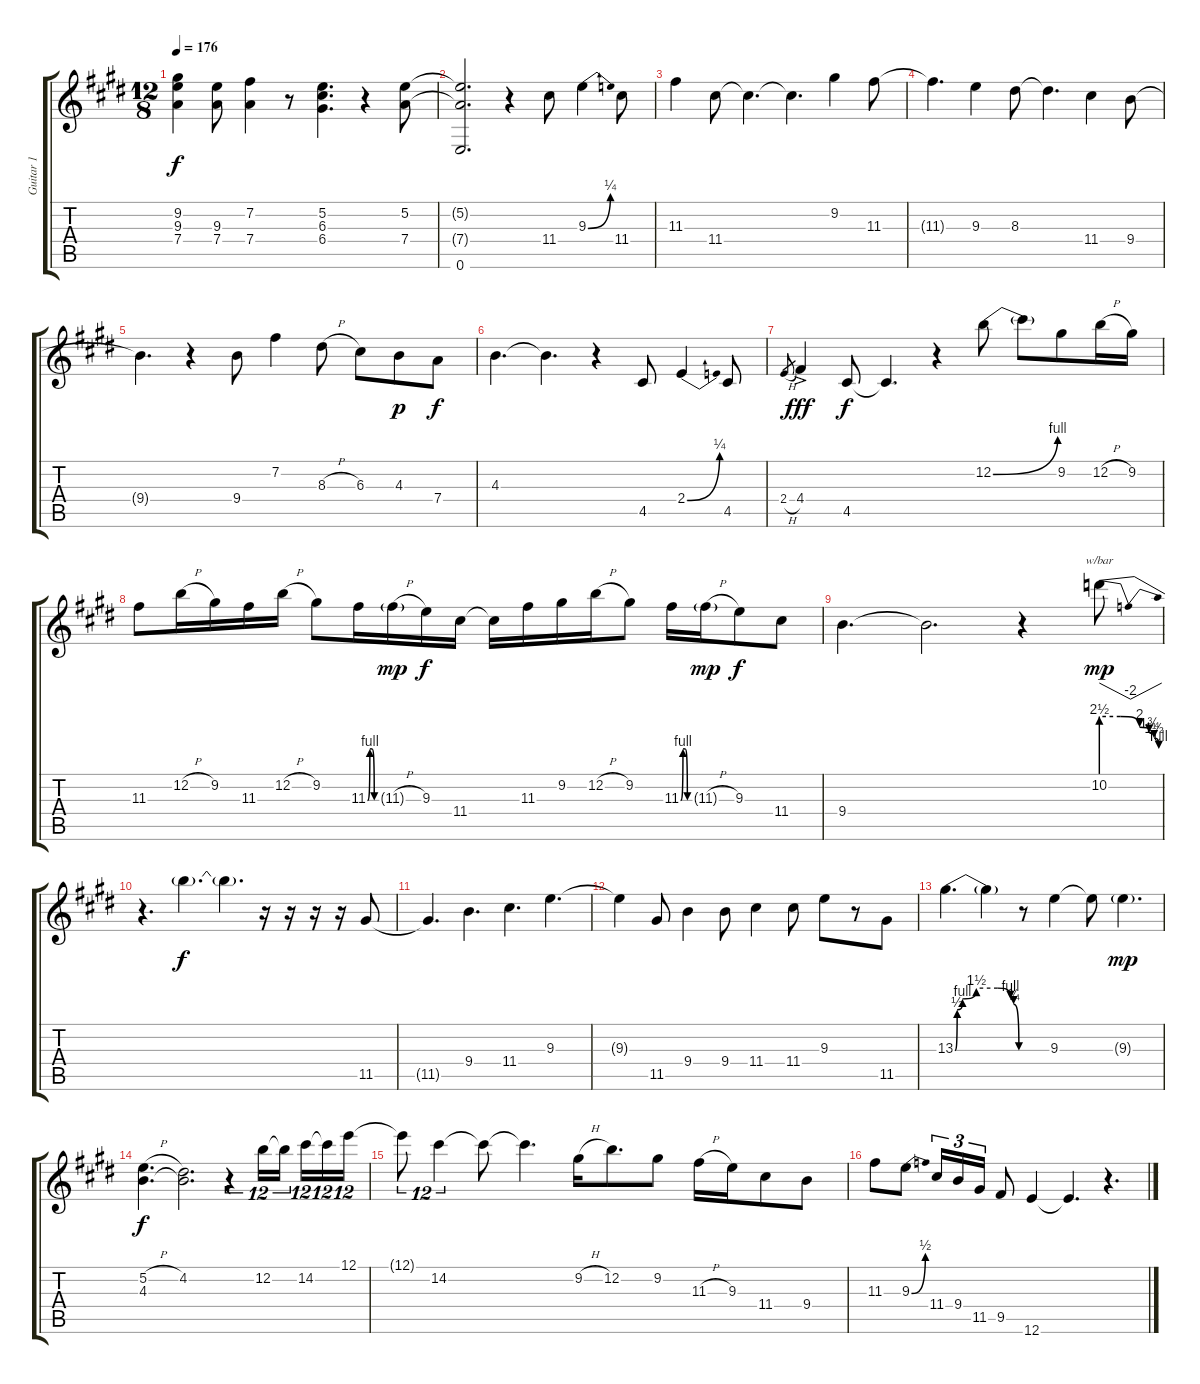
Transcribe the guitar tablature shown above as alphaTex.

\track ("Guitar 1 " "Guitar 1 ") {mute instrument electricguitarclean}
\staff {score tabs}
\tuning (E4 B3 G3 D3 A2 E2) {hide}
\ts (12 8)
\tempo 176
\clef g2
\ks e
(9.2 9.3 7.4).4{dy f} (9.3 7.4).8 (7.2 7.4).4 r.8 (5.2 6.3 6.4).4{d} r.4 (5.2 7.4).8 |
(5.2{t} 7.4{t} 0.6).2{d} r.4 11.4.8 9.3{be (bend 0 0 60 1)}.4 11.4.8 |
11.3.4 11.4.8 11.4{t}.4{d} 11.4{t}.4{d} 9.2.4 11.3.8 |
11.3{t}.4{d} 9.3.4 8.3.8 8.3{t}.4{d} 11.4.4 9.4.8 |
9.4{t}.4{d} r.4 9.4.8 7.2.4 8.3{h}.8 6.3.8 4.3.8{dy p} 7.4.8{dy f} |
4.3.4{d} 4.3{t}.4{d} r.4 4.5.8 2.4{be (bend 0 0 60 1)}.4 4.5.8 |
2.4{h}.8{gr} 4.4{ac}.4{dy fff} 4.5.8{dy f} 4.5{t}.4{d} r.4 12.2{be (bend 0 0 60 4)}.8 12.2{t}.8 9.2.8 12.2{h}.16 9.2.16 |
11.3.8 12.2{h}.16 9.2.16 11.3.16 12.2{h}.16 9.2.8 11.3{be (custom 0 0 15 4 30 4 45 0 60 0)}.16 11.3{h g}.16{dy mp} 9.3.16{dy f} 11.4.16 11.4{t}.16 11.3.16 9.2.16 12.2{h}.16 9.2.8 11.3{be (custom 0 0 15 4 30 4 45 0 60 0)}.16 11.3{h g}.16{dy mp} 9.3.8{dy f} 11.4.8 |
9.4.4{d} 9.4{t}.2{d} r.4 10.2{be (custom 0 10 20 10 40 8 50 7 55 6 60 4)}.8{tbe (dip default 0 0 30 -8 60 0) dy mp} |
r.4{d} 10.2{t}.4{d dy f} 10.2{t}.4{d} r.16 r.16 r.16 r.16 11.5.8 |
11.5{t}.4{d} 9.4.4{d} 11.4.4{d} 9.3.4{d} |
9.3{t}.4 11.5.8 9.4.4 9.4.8 11.4.4 11.4.8 9.3.8 r.8 11.5.8 |
13.3{be (custom 0 0 2 2 7 4 20 6 40 6 52 4 55 3 60 0)}.4{d} 13.3{t}.4 r.8 9.3.4 9.3{t}.8 9.3{g}.4{d dy mp} |
(5.2{h} 4.3).4{d dy f} (4.2 4.3{t}).2{d} r.4{tu (12 8)} 12.2.16{tu (12 8)} 12.2{t}.16{tu (12 8) beam splitsecondary} 14.2.16{tu (12 8)} 14.2{t}.16{tu (12 8)} 12.1.16{tu (12 8)} |
12.1{t}.8{tu (12 8)} 14.2.4{tu (12 8)} 14.2{t}.8 14.2{t}.4{d} 9.2{h}.16 12.2.8{d} 9.2.8 11.3{h}.16 9.3.16 11.4.8 9.4.8 |
11.3.8 9.3{be (bend 0 0 60 2)}.8 11.4.16{tu (3 2)} 9.4.16{tu (3 2)} 11.5.16{tu (3 2)} 9.5.8 12.6.4 12.6{t}.4{d} r.4{d}
